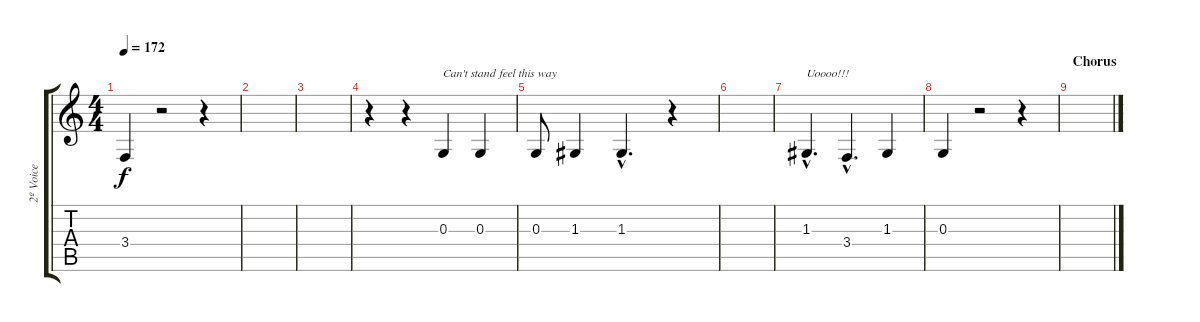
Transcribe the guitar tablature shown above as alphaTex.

\track ("2º Voice" "2º Voice") {instrument altosax}
\staff {score tabs}
\tuning (E4 B3 G3 D3 A2 E2) {hide}
\ts (4 4)
\tempo 172
\clef g2
\ks c
3.4.4{dy f} r.2 r.4 |
|
|
r.4 r.4 0.3.4{txt "Can't stand feel this way"} 0.3.4 |
0.3.8 1.3.4 1.3{hac}.4{d} r.4 |
|
1.3{hac}.4{d txt "Uoooo!!!"} 3.4{hac}.4{d} 1.3.4 |
0.3.4 r.2 r.4 |
\section ("" "Chorus")
